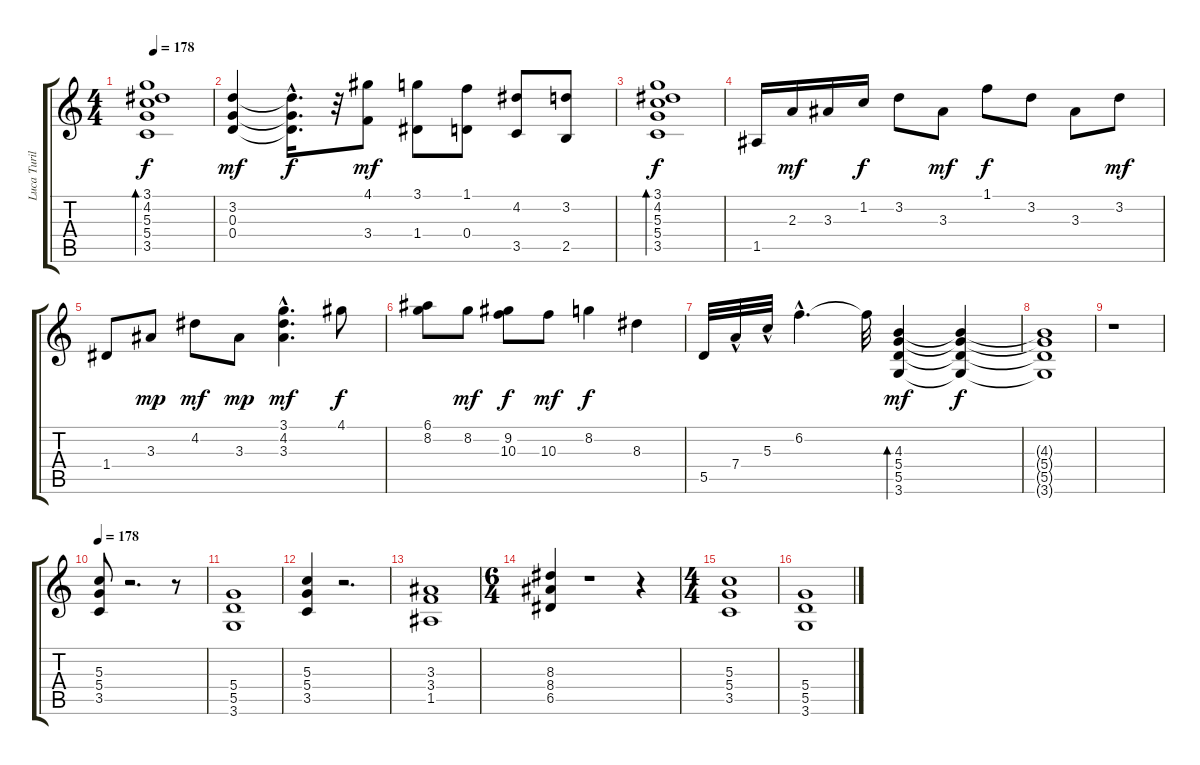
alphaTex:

\track ("Luca Turilli" "Luca Turil") {instrument distortionguitar}
\staff {score tabs}
\tuning (E4 B3 G3 D3 A2 E2) {hide}
\ts (4 4)
\tempo 178
\tempo 80
\tempo 178
\clef g2
\ks c
(3.1 4.2 5.3 5.4 3.5).1{bd 480 dy f instrument acousticguitarsteel} |
(3.2 0.3 0.4).4{dy mf} (3.2{hac t} 0.3{hac t} 0.4{hac t}).16{d dy f} r.32 (4.1 3.4).8{dy mf} (3.1 1.4).8 (1.1 0.4).8 (4.2 3.5).8 (3.2 2.5).8 |
(3.1 4.2 5.3 5.4 3.5).1{bd 480 dy f} |
1.5.16 2.3.16{dy mf} 3.3.16 1.2.16{dy f} 3.2.8 3.3.8{dy mf} 1.1.8{dy f} 3.2.8 3.3.8 3.2.8{dy mf} |
1.4.8 3.3.8{dy mp} 4.2.8{dy mf} 3.3.8{dy mp} (3.1{hac} 4.2{hac} 3.3{hac}).4{d dy mf} 4.1.8{dy f} |
(6.1 8.2).8 8.2.8{dy mf} (9.2 10.3).8{dy f} 10.3.8{dy mf} 8.2.4{dy f} 8.3.4 |
5.5.32 7.4{hac}.32 5.3{hac}.32 6.2{hac}.4{d} 6.2{t}.32 (4.3 5.4 5.5 3.6).4{bd 480 dy mf} (4.3{t} 5.4{t} 5.5{t} 3.6{t}).4{dy f} |
(4.3{t} 5.4{t} 5.5{t} 3.6{t}).1 |
r.1 |
\tempo 178
(5.3 5.4 3.5).8{instrument distortionguitar} r.2{d} r.8 |
(5.4 5.5 3.6).1 |
(5.3 5.4 3.5).4 r.2{d} |
(3.3 3.4 1.5).1 |
\ts (6 4)
(8.3 8.4 6.5).4 r.1 r.4 |
\ts (4 4)
(5.3 5.4 3.5).1 |
(5.4 5.5 3.6).1
